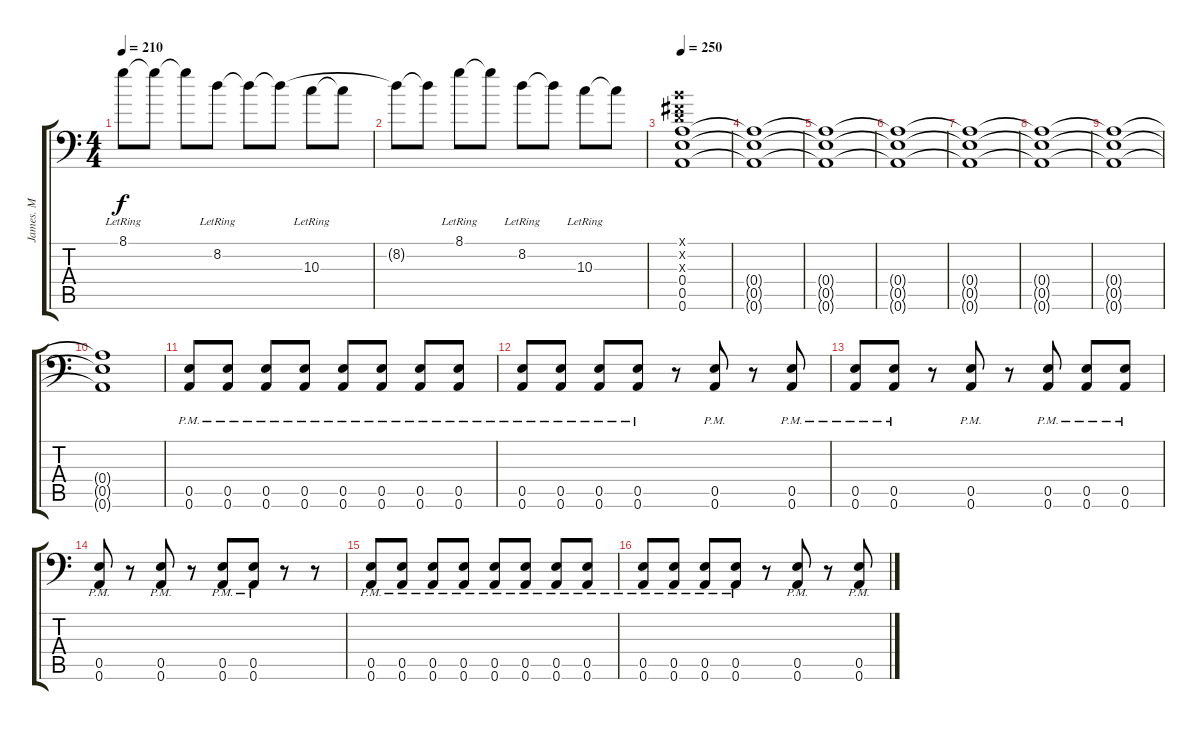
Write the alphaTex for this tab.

\track ("James. M" "James. M") {instrument distortionguitar}
\staff {score tabs}
\tuning (B3 Gb3 D3 A2 E2 A1) {hide}
\ts (4 4)
\tempo 210
\clef f4
\ks c
8.1{lr}.8{dy f} 8.1{t}.8 8.1{t}.8 8.2{lr}.8 8.2{t}.8 8.2{t}.8 10.3{lr}.8 10.3{t}.8 |
8.2{t}.8 8.2{t}.8 8.1{lr}.8 8.1{t}.8 8.2{lr}.8 8.2{t}.8 10.3{lr}.8 10.3{t}.8 |
\tempo 250
(0.1{x} 0.2{x} 0.3{x} 0.4 0.5 0.6).1 |
(0.4{t} 0.5{t} 0.6{t}).1 |
(0.4{t} 0.5{t} 0.6{t}).1 |
(0.4{t} 0.5{t} 0.6{t}).1 |
(0.4{t} 0.5{t} 0.6{t}).1 |
(0.4{t} 0.5{t} 0.6{t}).1 |
(0.4{t} 0.5{t} 0.6{t}).1 |
(0.4{t} 0.5{t} 0.6{t}).1 |
(0.5{pm} 0.6{pm}).8 (0.5{pm} 0.6{pm}).8 (0.5{pm} 0.6{pm}).8 (0.5{pm} 0.6{pm}).8 (0.5{pm} 0.6{pm}).8 (0.5{pm} 0.6{pm}).8 (0.5{pm} 0.6{pm}).8 (0.5{pm} 0.6{pm}).8 |
(0.5{pm} 0.6{pm}).8 (0.5{pm} 0.6{pm}).8 (0.5{pm} 0.6{pm}).8 (0.5{pm} 0.6{pm}).8 r.8 (0.5{pm} 0.6{pm}).8 r.8 (0.5{pm} 0.6{pm}).8 |
(0.5{pm} 0.6{pm}).8 (0.5{pm} 0.6{pm}).8 r.8 (0.5{pm} 0.6{pm}).8 r.8 (0.5{pm} 0.6{pm}).8 (0.5{pm} 0.6{pm}).8 (0.5{pm} 0.6{pm}).8 |
(0.5{pm} 0.6{pm}).8 r.8 (0.5{pm} 0.6{pm}).8 r.8 (0.5{pm} 0.6{pm}).8 (0.5{pm} 0.6{pm}).8 r.8 r.8 |
(0.5{pm} 0.6{pm}).8 (0.5{pm} 0.6{pm}).8 (0.5{pm} 0.6{pm}).8 (0.5{pm} 0.6{pm}).8 (0.5{pm} 0.6{pm}).8 (0.5{pm} 0.6{pm}).8 (0.5{pm} 0.6{pm}).8 (0.5{pm} 0.6{pm}).8 |
(0.5{pm} 0.6{pm}).8 (0.5{pm} 0.6{pm}).8 (0.5{pm} 0.6{pm}).8 (0.5{pm} 0.6{pm}).8 r.8 (0.5{pm} 0.6{pm}).8 r.8 (0.5{pm} 0.6{pm}).8
